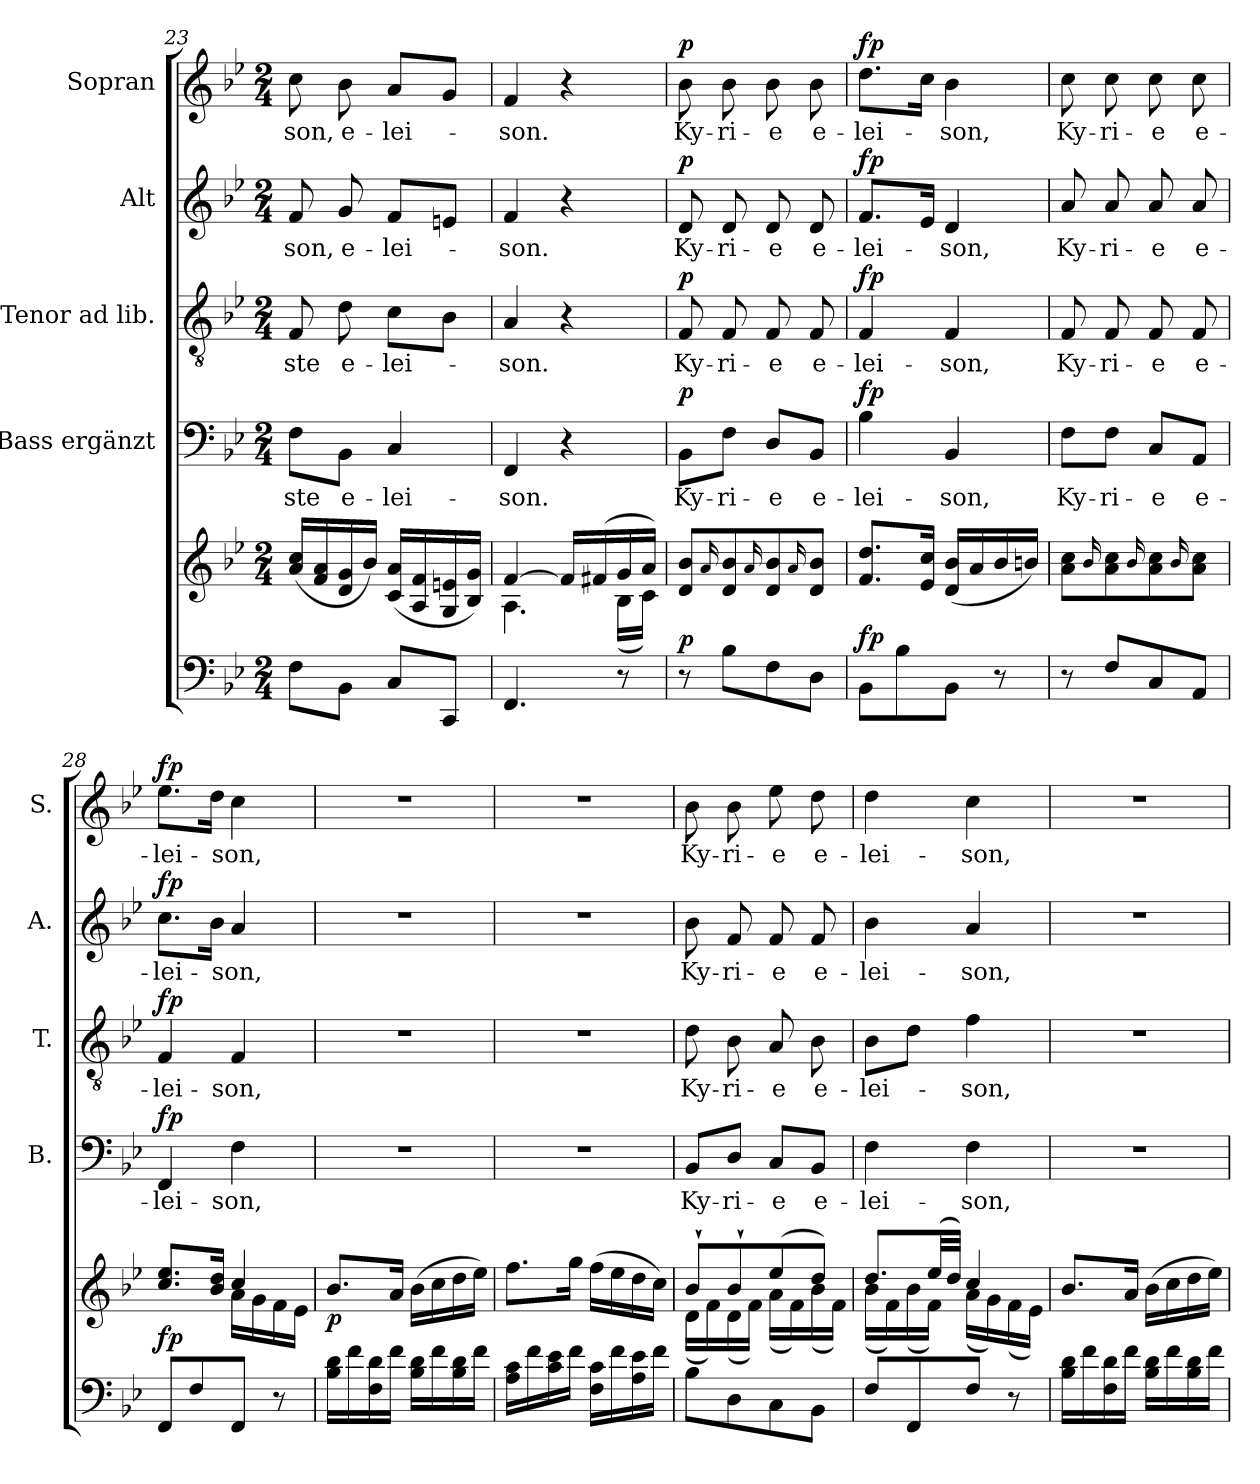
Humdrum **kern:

**kern	**kern	**dynam	**kern	**text	**dynam	**kern	**text	**dynam	**kern	**text	**dynam	**kern	**text	**dynam
*part5	*part5	*part5	*part4	*part4	*part4	*part3	*part3	*part3	*part2	*part2	*part2	*part1	*part1	*part1
*staff6	*staff5	*staff5/6	*staff4	*staff4	*staff4	*staff3	*staff3	*staff3	*staff2	*staff2	*staff2	*staff1	*staff1	*staff1
*	*	*	*I"Bass ergänzt	*	*	*I"Tenor ad lib.	*	*	*I"Alt	*	*	*I"Sopran	*	*
*	*	*	*I'B.	*	*	*I'T.	*	*	*I'A.	*	*	*I'S.	*	*
*clefF4	*clefG2	*	*clefF4	*	*	*clefGv2	*	*	*clefG2	*	*	*clefG2	*	*
*k[b-e-]	*k[b-e-]	*	*k[b-e-]	*	*	*k[b-e-]	*	*	*k[b-e-]	*	*	*k[b-e-]	*	*
*B-:	*B-:	*	*B-:	*	*	*B-:	*	*	*B-:	*	*	*B-:	*	*
*M2/4	*M2/4	*	*M2/4	*	*	*M2/4	*	*	*M2/4	*	*	*M2/4	*	*
=23	=23	=23	=23	=23	=23	=23	=23	=23	=23	=23	=23	=23	=23	=23
!	!	!	!	!LO:LY:b	!	!	!LO:LY:b	!	!	!LO:LY:b	!	!	!LO:LY:b	!
8F\L	(<16a/ 16cc/LL	.	8F\L	-ste	.	8F/	-ste	.	8f/	-son,	.	8cc\	-son,	.
.	16f/ 16a/	.	.	.	.	.	.	.	.	.	.	.	.	.
!	!	!	!	!LO:LY:b	!	!	!LO:LY:b	!	!	!LO:LY:b	!	!	!LO:LY:b	!
8BB-\J	16d/ 16g/	.	8BB-\J	e-	.	8d\	e-	.	8g/	e-	.	8b-\	e-	.
.	16b-/JJ)	.	.	.	.	.	.	.	.	.	.	.	.	.
!	!	!	!	!LO:LY:b	!	!	!LO:LY:b	!	!	!LO:LY:b	!	!	!LO:LY:b	!
8C/L	(<16c/ 16a/LL	.	4C/	-lei-	.	8c\L	-lei-	.	8f/L	-lei-	.	8a/L	-lei-	.
.	16A/ 16f/	.	.	.	.	.	.	.	.	.	.	.	.	.
8CC/J	16G/ 16en/	.	.	.	.	8B-\J	.	.	8en/J	.	.	8g/J	.	.
.	16B-/ 16g/JJ)	.	.	.	.	.	.	.	.	.	.	.	.	.
=24	=24	=24	=24	=24	=24	=24	=24	=24	=24	=24	=24	=24	=24	=24
*	*^	*	*	*	*	*	*	*	*	*	*	*	*	*
!	!	!	!	!	!LO:LY:b	!	!	!LO:LY:b	!	!	!LO:LY:b	!	!	!LO:LY:b	!
4.FF/	[>4f/	4.A\	.	4FF/	-son.	.	4A/	-son.	.	4f/	-son.	.	4f/	-son.	.
.	16f/LL]	.	.	4r	.	.	4r	.	.	4r	.	.	4r	.	.
.	(>16f#X/	.	.	.	.	.	.	.	.	.	.	.	.	.	.
8r	16g/	(<16B-\LL	.	.	.	.	.	.	.	.	.	.	.	.	.
.	16a/JJ)	16c\JJ)	.	.	.	.	.	.	.	.	.	.	.	.	.
=25	=25	=25	=25	=25	=25	=25	=25	=25	=25	=25	=25	=25	=25	=25	=25
!	!	!	!LO:DY:a=2	!	!LO:LY:b	!LO:DY:a	!	!LO:LY:b	!LO:DY:a	!	!LO:LY:b	!LO:DY:a	!	!LO:LY:b	!LO:DY:a
*	*v	*v	*	*	*	*	*	*	*	*	*	*	*	*	*
8r	8d/ 8b-/L	p	8BB-\L	Ky-	p	8F/	Ky-	p	8d/	Ky-	p	8b-\	Ky-	p
.	16qqa/	.	.	.	.	.	.	.	.	.	.	.	.	.
!	!	!	!	!LO:LY:b	!	!	!LO:LY:b	!	!	!LO:LY:b	!	!	!LO:LY:b	!
8B-\L	8d/ 8b-/	.	8F\J	-ri-	.	8F/	-ri-	.	8d/	-ri-	.	8b-\	-ri-	.
.	16qqa/	.	.	.	.	.	.	.	.	.	.	.	.	.
!	!	!	!	!LO:LY:b	!	!	!LO:LY:b	!	!	!LO:LY:b	!	!	!LO:LY:b	!
8F\	8d/ 8b-/	.	8D/L	-e	.	8F/	-e	.	8d/	-e	.	8b-\	-e	.
.	16qqa/	.	.	.	.	.	.	.	.	.	.	.	.	.
!	!	!	!	!LO:LY:b	!	!	!LO:LY:b	!	!	!LO:LY:b	!	!	!LO:LY:b	!
8D\J	8d/ 8b-/J	.	8BB-/J	e-	.	8F/	e-	.	8d/	e-	.	8b-\	e-	.
!!LO:LB:g=z
=26	=26	=26	=26	=26	=26	=26	=26	=26	=26	=26	=26	=26	=26	=26
!	!	!LO:DY:a=2	!	!LO:LY:b	!LO:DY:a	!	!LO:LY:b	!LO:DY:a	!	!LO:LY:b	!LO:DY:a	!	!LO:LY:b	!LO:DY:a
8BB-\L	8.f/ 8.dd/L	fp	4B-\	-lei-	fp	4F/	-lei-	fp	8.f/L	-lei-	fp	8.dd\L	-lei-	fp
8B-\	.	.	.	.	.	.	.	.	.	.	.	.	.	.
.	16e-/ 16cc/Jk	.	.	.	.	.	.	.	16e-/Jk	.	.	16cc\Jk	.	.
!	!	!	!	!LO:LY:b	!	!	!LO:LY:b	!	!	!LO:LY:b	!	!	!LO:LY:b	!
8BB-\J	(<16d/ 16b-/LL	.	4BB-/	-son,	.	4F/	-son,	.	4d/	-son,	.	4b-\	-son,	.
.	16a/	.	.	.	.	.	.	.	.	.	.	.	.	.
8r	16b-/	.	.	.	.	.	.	.	.	.	.	.	.	.
.	16bn/JJ)	.	.	.	.	.	.	.	.	.	.	.	.	.
=27	=27	=27	=27	=27	=27	=27	=27	=27	=27	=27	=27	=27	=27	=27
!	!	!	!	!LO:LY:b	!	!	!LO:LY:b	!	!	!LO:LY:b	!	!	!LO:LY:b	!
8r	8a\ 8cc\L	.	8F\L	Ky-	.	8F/	Ky-	.	8a/	Ky-	.	8cc\	Ky-	.
.	16qqb-/	.	.	.	.	.	.	.	.	.	.	.	.	.
!	!	!	!	!LO:LY:b	!	!	!LO:LY:b	!	!	!LO:LY:b	!	!	!LO:LY:b	!
8F/L	8a\ 8cc\	.	8F\J	-ri-	.	8F/	-ri-	.	8a/	-ri-	.	8cc\	-ri-	.
.	16qqb-/	.	.	.	.	.	.	.	.	.	.	.	.	.
!	!	!	!	!LO:LY:b	!	!	!LO:LY:b	!	!	!LO:LY:b	!	!	!LO:LY:b	!
8C/	8a\ 8cc\	.	8C/L	-e	.	8F/	-e	.	8a/	-e	.	8cc\	-e	.
.	16qqb-/	.	.	.	.	.	.	.	.	.	.	.	.	.
!	!	!	!	!LO:LY:b	!	!	!LO:LY:b	!	!	!LO:LY:b	!	!	!LO:LY:b	!
8AA/J	8a\ 8cc\J	.	8AA/J	e-	.	8F/	e-	.	8a/	e-	.	8cc\	e-	.
=28	=28	=28	=28	=28	=28	=28	=28	=28	=28	=28	=28	=28	=28	=28
*	*^	*	*	*	*	*	*	*	*	*	*	*	*	*
!	!	!	!LO:DY:a=2	!	!LO:LY:b	!LO:DY:a	!	!LO:LY:b	!LO:DY:a	!	!LO:LY:b	!LO:DY:a	!	!LO:LY:b	!LO:DY:a
8FF/L	8.cc/ 8.ee-/L	4ryy	fp	4FF/	-lei-	fp	4F/	-lei-	fp	8.cc\L	-lei-	fp	8.ee-\L	-lei-	fp
8F/	.	.	.	.	.	.	.	.	.	.	.	.	.	.	.
.	16b-/ 16dd/Jk	.	.	.	.	.	.	.	.	16b-\Jk	.	.	16dd\Jk	.	.
!	!	!	!	!	!LO:LY:b	!	!	!LO:LY:b	!	!	!LO:LY:b	!	!	!LO:LY:b	!
8FF/J	4cc/	16a\LL	.	4F\	-son,	.	4F/	-son,	.	4a/	-son,	.	4cc\	-son,	.
.	.	16g\	.	.	.	.	.	.	.	.	.	.	.	.	.
8r	.	16f\	.	.	.	.	.	.	.	.	.	.	.	.	.
.	.	16e-\JJ	.	.	.	.	.	.	.	.	.	.	.	.	.
=29	=29	=29	=29	=29	=29	=29	=29	=29	=29	=29	=29	=29	=29	=29	=29
!	!	!	!LO:DY:b	!	!	!	!	!	!	!	!	!	!	!	!
*	*v	*v	*	*	*	*	*	*	*	*	*	*	*	*	*
16B-\ 16d\LL	8.b-/L	p	2r	.	.	2r	.	.	2r	.	.	2r	.	.
16f\	.	.	.	.	.	.	.	.	.	.	.	.	.	.
16F\ 16d\	.	.	.	.	.	.	.	.	.	.	.	.	.	.
16f\JJ	16a/Jk	.	.	.	.	.	.	.	.	.	.	.	.	.
16B-\ 16d\LL	(>16b-\LL	.	.	.	.	.	.	.	.	.	.	.	.	.
16f\	16cc\	.	.	.	.	.	.	.	.	.	.	.	.	.
16B-\ 16d\	16dd\	.	.	.	.	.	.	.	.	.	.	.	.	.
16f\JJ	16ee-\JJ)	.	.	.	.	.	.	.	.	.	.	.	.	.
=30	=30	=30	=30	=30	=30	=30	=30	=30	=30	=30	=30	=30	=30	=30
16A\ 16c\LL	8.ff\L	.	2r	.	.	2r	.	.	2r	.	.	2r	.	.
16f\	.	.	.	.	.	.	.	.	.	.	.	.	.	.
16c\ 16e-\	.	.	.	.	.	.	.	.	.	.	.	.	.	.
16f\JJ	16gg\Jk	.	.	.	.	.	.	.	.	.	.	.	.	.
16F\ 16c\LL	(>16ff\LL	.	.	.	.	.	.	.	.	.	.	.	.	.
16f\	16ee-\	.	.	.	.	.	.	.	.	.	.	.	.	.
16A\ 16e-\	16dd\	.	.	.	.	.	.	.	.	.	.	.	.	.
16f\JJ	16cc\JJ)	.	.	.	.	.	.	.	.	.	.	.	.	.
!!LO:PB:g=z
=31	=31	=31	=31	=31	=31	=31	=31	=31	=31	=31	=31	=31	=31	=31
*	*^	*	*	*	*	*	*	*	*	*	*	*	*	*
!	!	!	!	!	!LO:LY:b	!	!	!LO:LY:b	!	!	!LO:LY:b	!	!	!LO:LY:b	!
8B-\L	8b-`>/L	(<16d\LL	.	8BB-/L	Ky-	.	8d\	Ky-	.	8b-\	Ky-	.	8b-\	Ky-	.
.	.	16f\)	.	.	.	.	.	.	.	.	.	.	.	.	.
!	!	!	!	!	!LO:LY:b	!	!	!LO:LY:b	!	!	!LO:LY:b	!	!	!LO:LY:b	!
8D\	8b-`>/	(<16d\	.	8D/J	-ri-	.	8B-\	-ri-	.	8f/	-ri-	.	8b-\	-ri-	.
.	.	16f\JJ)	.	.	.	.	.	.	.	.	.	.	.	.	.
!	!	!	!	!	!LO:LY:b	!	!	!LO:LY:b	!	!	!LO:LY:b	!	!	!LO:LY:b	!
8C\	(>8ee-/	(<16a\LL	.	8C/L	-e	.	8A/	-e	.	8f/	-e	.	8ee-\	-e	.
.	.	16f\)	.	.	.	.	.	.	.	.	.	.	.	.	.
!	!	!	!	!	!LO:LY:b	!	!	!LO:LY:b	!	!	!LO:LY:b	!	!	!LO:LY:b	!
8BB-\J	8dd/J)	(<16b-\	.	8BB-/J	e-	.	8B-\	e-	.	8f/	e-	.	8dd\	e-	.
.	.	16f\JJ)	.	.	.	.	.	.	.	.	.	.	.	.	.
=32	=32	=32	=32	=32	=32	=32	=32	=32	=32	=32	=32	=32	=32	=32	=32
!	!	!	!	!	!LO:LY:b	!	!	!LO:LY:b	!	!	!LO:LY:b	!	!	!LO:LY:b	!
8F/L	8.dd/L	(<16b-\LL	.	4F\	-lei-	.	8B-\L	-lei-	.	4b-\	-lei-	.	4dd\	-lei-	.
.	.	16f\)	.	.	.	.	.	.	.	.	.	.	.	.	.
8FF/	.	(<16b-\	.	.	.	.	8d\J	.	.	.	.	.	.	.	.
.	(>32ee-/LL	16f\JJ)	.	.	.	.	.	.	.	.	.	.	.	.	.
.	32dd/JJJ)	.	.	.	.	.	.	.	.	.	.	.	.	.	.
!	!	!	!	!	!LO:LY:b	!	!	!LO:LY:b	!	!	!LO:LY:b	!	!	!LO:LY:b	!
8F/J	4cc/	(<16a\LL	.	4F\	-son,	.	4f\	-son,	.	4a/	-son,	.	4cc\	-son,	.
.	.	16g\)	.	.	.	.	.	.	.	.	.	.	.	.	.
8r	.	(<16f\	.	.	.	.	.	.	.	.	.	.	.	.	.
.	.	16e-\JJ)	.	.	.	.	.	.	.	.	.	.	.	.	.
*	*v	*v	*	*	*	*	*	*	*	*	*	*	*	*	*
=33	=33	=33	=33	=33	=33	=33	=33	=33	=33	=33	=33	=33	=33	=33
16B-\ 16d\LL	8.b-/L	.	2r	.	.	2r	.	.	2r	.	.	2r	.	.
16f\	.	.	.	.	.	.	.	.	.	.	.	.	.	.
16F\ 16d\	.	.	.	.	.	.	.	.	.	.	.	.	.	.
16f\JJ	16a/Jk	.	.	.	.	.	.	.	.	.	.	.	.	.
16B-\ 16d\LL	(>16b-\LL	.	.	.	.	.	.	.	.	.	.	.	.	.
16f\	16cc\	.	.	.	.	.	.	.	.	.	.	.	.	.
16B-\ 16d\	16dd\	.	.	.	.	.	.	.	.	.	.	.	.	.
16f\JJ	16ee-\JJ)	.	.	.	.	.	.	.	.	.	.	.	.	.
=	=	=	=	=	=	=	=	=	=	=	=	=	=	=
*-	*-	*-	*-	*-	*-	*-	*-	*-	*-	*-	*-	*-	*-	*-
